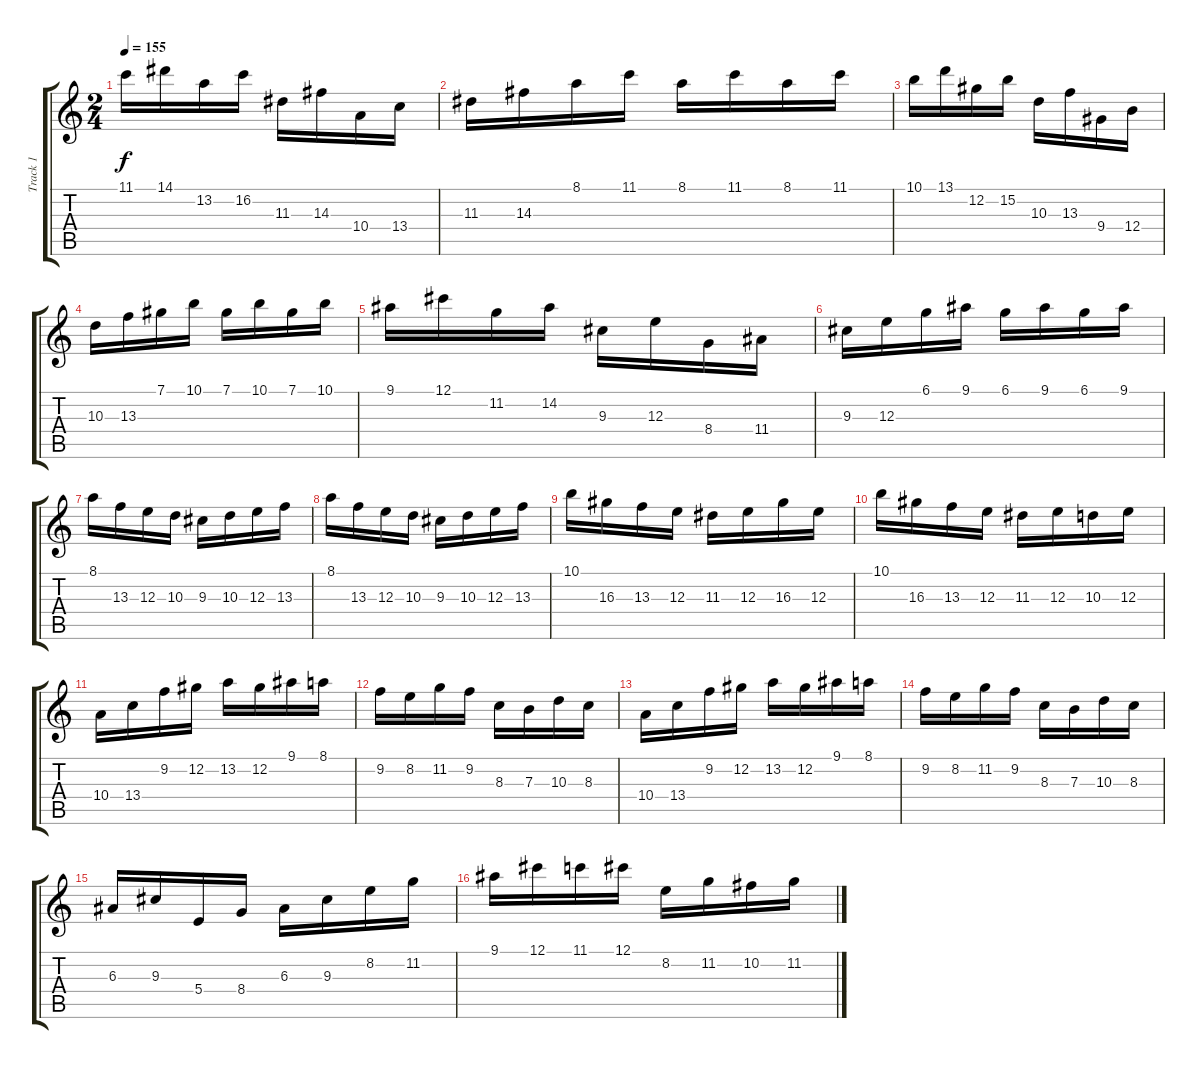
\track ("Track 1" "Track 1") {instrument distortionguitar}
\staff {score tabs}
\tuning (Db4 Ab3 E3 B2 Gb2 B1) {hide}
\ts (2 4)
\tempo 155
\clef g2
\ks c
11.1.16{dy f} 14.1.16 13.2.16 16.2.16 11.3.16 14.3.16 10.4.16 13.4.16 |
11.3.16 14.3.16 8.1.16 11.1.16 8.1.16 11.1.16 8.1.16 11.1.16 |
10.1.16 13.1.16 12.2.16 15.2.16 10.3.16 13.3.16 9.4.16 12.4.16 |
10.3.16 13.3.16 7.1.16 10.1.16 7.1.16 10.1.16 7.1.16 10.1.16 |
9.1.16 12.1.16 11.2.16 14.2.16 9.3.16 12.3.16 8.4.16 11.4.16 |
9.3.16 12.3.16 6.1.16 9.1.16 6.1.16 9.1.16 6.1.16 9.1.16 |
8.1.16 13.3.16 12.3.16 10.3.16 9.3.16 10.3.16 12.3.16 13.3.16 |
8.1.16 13.3.16 12.3.16 10.3.16 9.3.16 10.3.16 12.3.16 13.3.16 |
10.1.16 16.3.16 13.3.16 12.3.16 11.3.16 12.3.16 16.3.16 12.3.16 |
10.1.16 16.3.16 13.3.16 12.3.16 11.3.16 12.3.16 10.3.16 12.3.16 |
10.4.16 13.4.16 9.2.16 12.2.16 13.2.16 12.2.16 9.1.16 8.1.16 |
9.2.16 8.2.16 11.2.16 9.2.16 8.3.16 7.3.16 10.3.16 8.3.16 |
10.4.16 13.4.16 9.2.16 12.2.16 13.2.16 12.2.16 9.1.16 8.1.16 |
9.2.16 8.2.16 11.2.16 9.2.16 8.3.16 7.3.16 10.3.16 8.3.16 |
6.3.16 9.3.16 5.4.16 8.4.16 6.3.16 9.3.16 8.2.16 11.2.16 |
9.1.16 12.1.16 11.1.16 12.1.16 8.2.16 11.2.16 10.2.16 11.2.16
